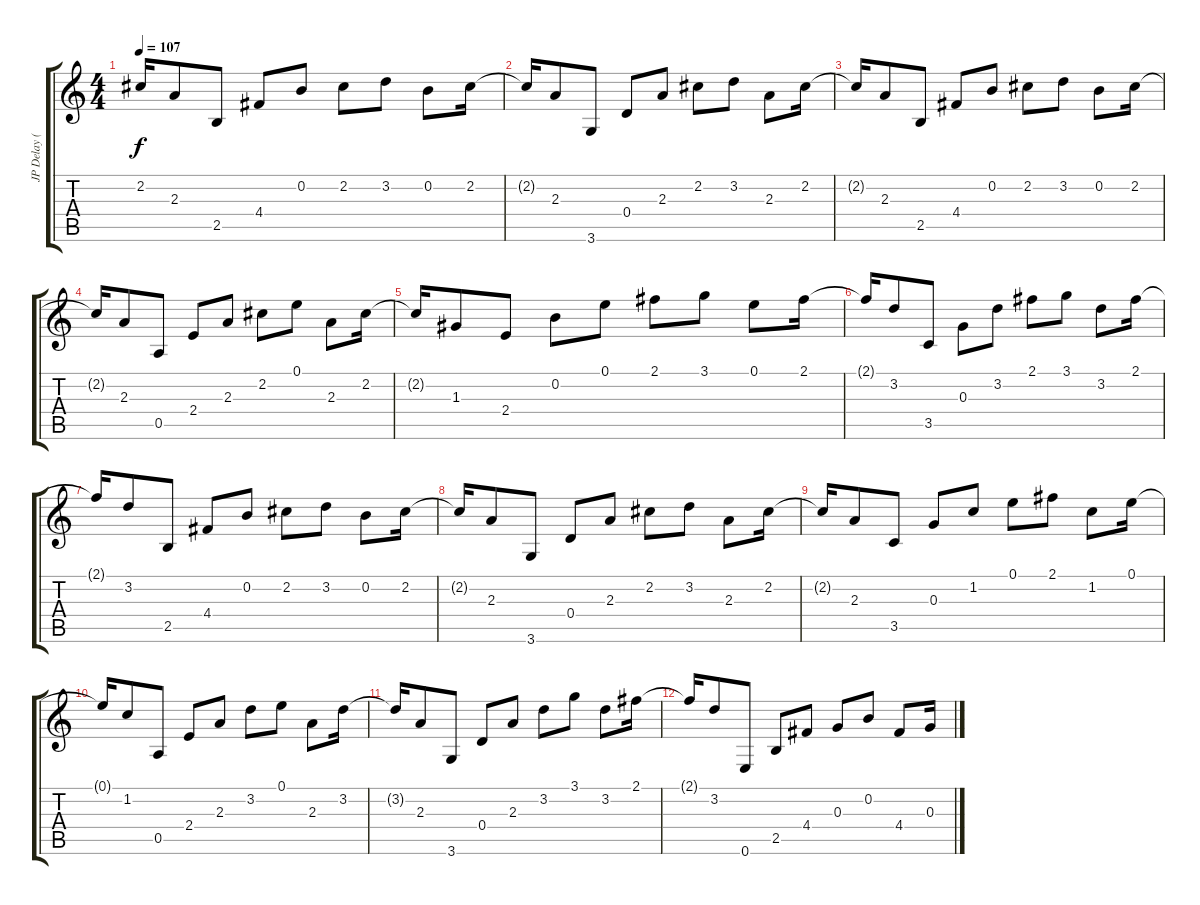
\track ("JP Delay (set at about 416msec)" "JP Delay (") {instrument electricguitarmuted}
\staff {score tabs}
\tuning (E4 B3 G3 D3 A2 E2) {hide}
\ts (4 4)
\tempo 107
\clef g2
\ks c
2.2{t}.16{dy f} 2.3.8 2.5.8 4.4.8 0.2.8 2.2.8 3.2.8 0.2.8 2.2.16 |
2.2{t}.16 2.3.8 3.6.8 0.4.8 2.3.8 2.2.8 3.2.8 2.3.8 2.2.16 |
2.2{t}.16 2.3.8 2.5.8 4.4.8 0.2.8 2.2.8 3.2.8 0.2.8 2.2.16 |
2.2{t}.16 2.3.8 0.5.8 2.4.8 2.3.8 2.2.8 0.1.8 2.3.8 2.2.16 |
2.2{t}.16 1.3.8 2.4.8 0.2.8 0.1.8 2.1.8 3.1.8 0.1.8 2.1.16 |
2.1{t}.16 3.2.8 3.5.8 0.3.8 3.2.8 2.1.8 3.1.8 3.2.8 2.1.16 |
2.1{t}.16 3.2.8 2.5.8 4.4.8 0.2.8 2.2.8 3.2.8 0.2.8 2.2.16 |
2.2{t}.16 2.3.8 3.6.8 0.4.8 2.3.8 2.2.8 3.2.8 2.3.8 2.2.16 |
2.2{t}.16 2.3.8 3.5.8 0.3.8 1.2.8 0.1.8 2.1.8 1.2.8 0.1.16 |
0.1{t}.16 1.2.8 0.5.8 2.4.8 2.3.8 3.2.8 0.1.8 2.3.8 3.2.16 |
3.2{t}.16 2.3.8 3.6.8 0.4.8 2.3.8 3.2.8 3.1.8 3.2.8 2.1.16 |
2.1{t}.16 3.2.8 0.6.8 2.5.8 4.4.8 0.3.8 0.2.8 4.4.8 0.3.16
